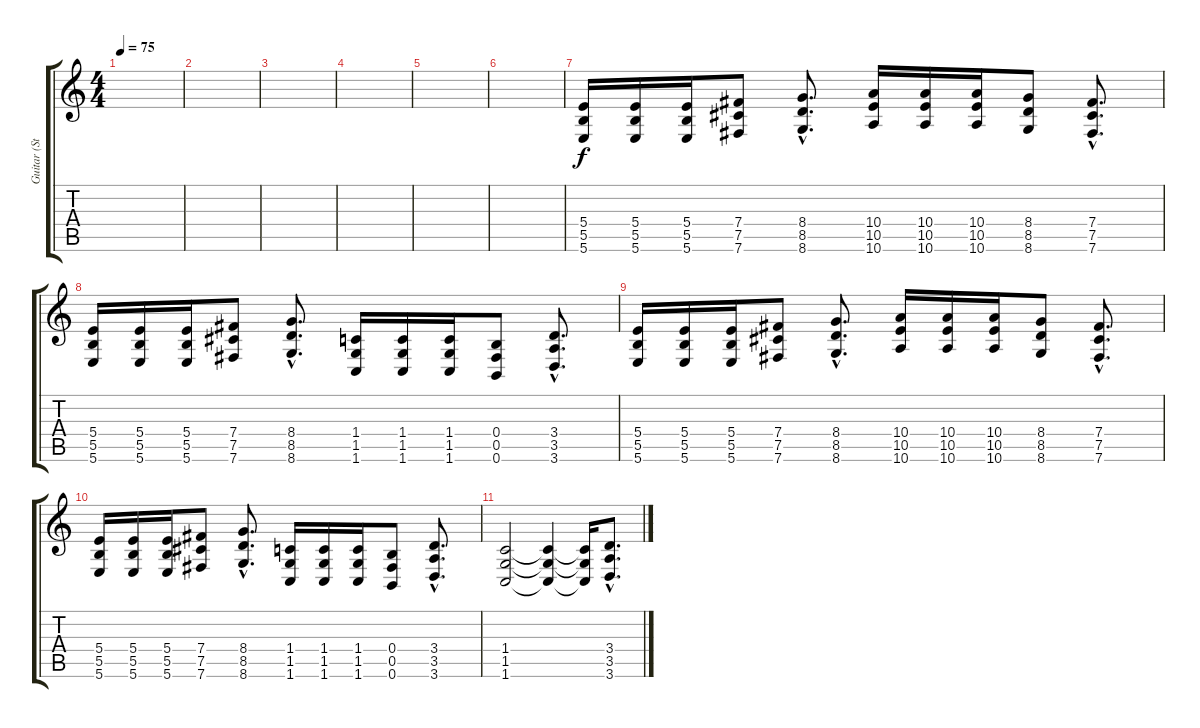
\track ("Guitar (Studio)" "Guitar (St") {instrument distortionguitar}
\staff {score tabs}
\tuning (Db4 Ab3 E3 B2 Gb2 B1) {hide}
\ts (4 4)
\tempo 75
\clef g2
\ks c
|
|
|
|
|
|
(5.4 5.5 5.6).16{instrument distortionguitar} (5.4 5.5 5.6).16 (5.4 5.5 5.6).16 (7.4 7.5 7.6).8 (8.4{hac} 8.5{hac} 8.6{hac}).8{d} (10.4 10.5 10.6).16 (10.4 10.5 10.6).16 (10.4 10.5 10.6).16 (8.4 8.5 8.6).8 (7.4{hac} 7.5{hac} 7.6{hac}).8{d} |
(5.4 5.5 5.6).16 (5.4 5.5 5.6).16 (5.4 5.5 5.6).16 (7.4 7.5 7.6).8 (8.4{hac} 8.5{hac} 8.6{hac}).8{d} (1.4 1.5 1.6).16 (1.4 1.5 1.6).16 (1.4 1.5 1.6).16 (0.4 0.5 0.6).8 (3.4{hac} 3.5{hac} 3.6{hac}).8{d} |
(5.4 5.5 5.6).16{instrument distortionguitar} (5.4 5.5 5.6).16 (5.4 5.5 5.6).16 (7.4 7.5 7.6).8 (8.4{hac} 8.5{hac} 8.6{hac}).8{d} (10.4 10.5 10.6).16 (10.4 10.5 10.6).16 (10.4 10.5 10.6).16 (8.4 8.5 8.6).8 (7.4{hac} 7.5{hac} 7.6{hac}).8{d} |
(5.4 5.5 5.6).16 (5.4 5.5 5.6).16 (5.4 5.5 5.6).16 (7.4 7.5 7.6).8 (8.4{hac} 8.5{hac} 8.6{hac}).8{d} (1.4 1.5 1.6).16 (1.4 1.5 1.6).16 (1.4 1.5 1.6).16 (0.4 0.5 0.6).8 (3.4{hac} 3.5{hac} 3.6{hac}).8{d} |
(1.4 1.5 1.6).2 (1.4{t} 1.5{t} 1.6{t}).4 (1.4{t} 1.5{t} 1.6{t}).16 (3.4{hac} 3.5{hac} 3.6{hac}).8{d}
